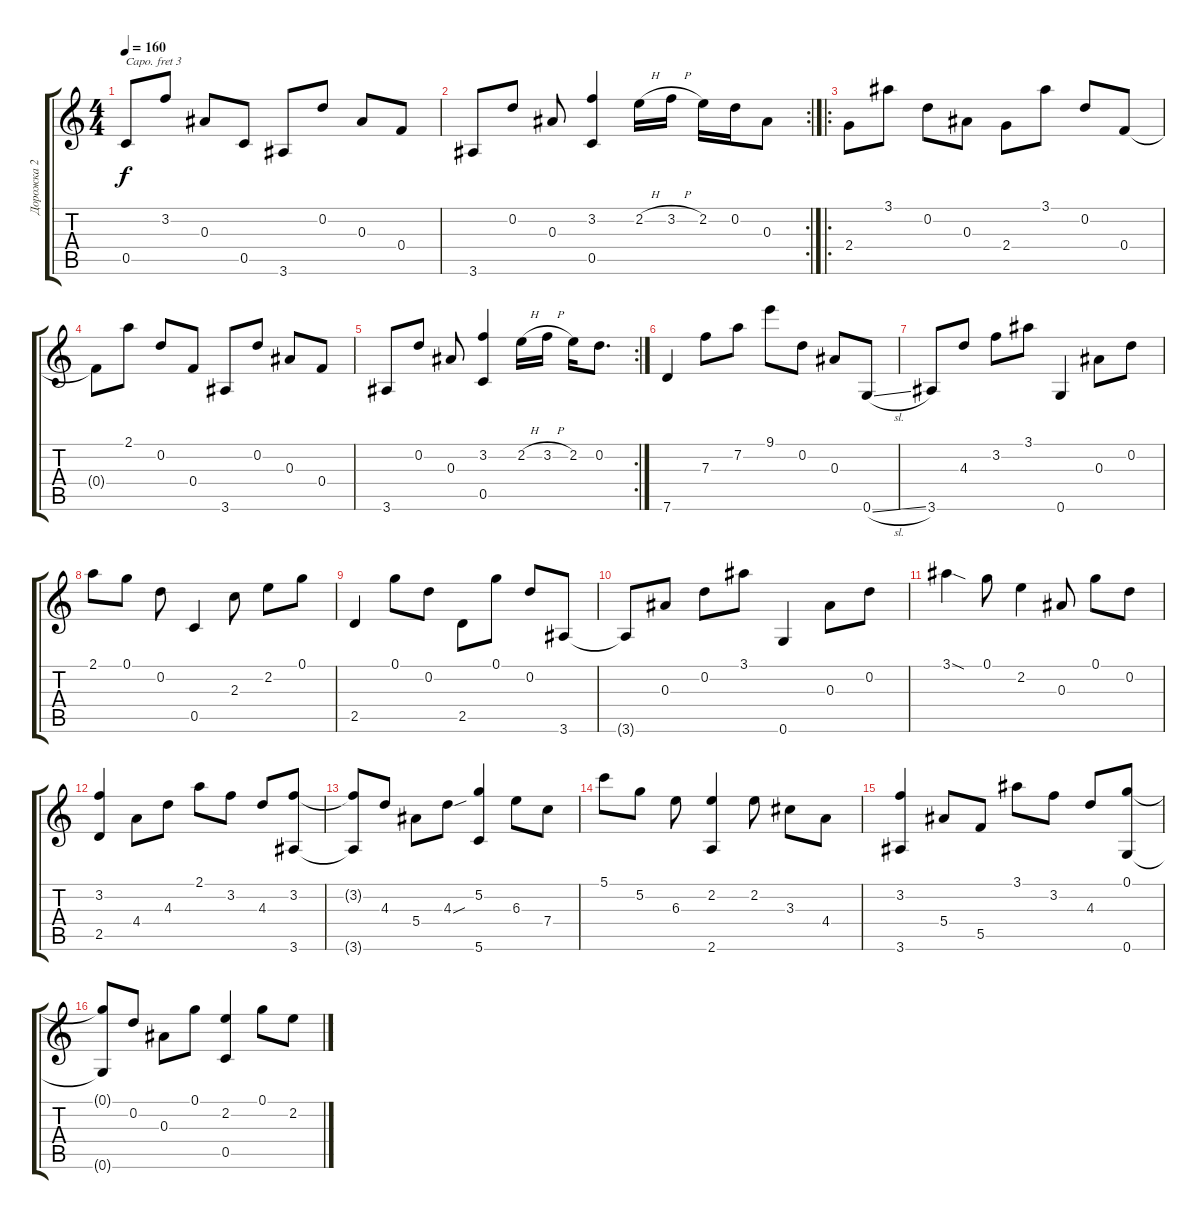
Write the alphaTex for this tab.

\track ("Дорожка 2" "Дорожка 2") {instrument acousticguitarsteel}
\staff {score tabs}
\capo 3
\tuning (E4 B3 G3 D3 A2 E2) {hide}
\ts (4 4)
\tempo 160
\clef g2
\ks c
0.5{t}.8{dy f} 3.2.8 0.3.8 0.5.8 3.6.8 0.2.8 0.3.8 0.4.8 |
\rc 2
3.6.8 0.2.8 0.3.8 (3.2 0.5).4 2.2{h}.16 3.2{h}.16 2.2.16 0.2.16 0.3.8 |
\ro
2.4.8 3.1.8 0.2.8 0.3.8 2.4.8 3.1.8 0.2.8 0.4.8 |
0.4{t}.8 2.1.8 0.2.8 0.4.8 3.6.8 0.2.8 0.3.8 0.4.8 |
\rc 2
3.6.8 0.2.8 0.3.8 (3.2 0.5).4 2.2{h}.16 3.2{h}.16 2.2.16 0.2.8{d} |
7.6.4 7.3.8 7.2.8 9.1.8 0.2.8 0.3.8 0.6{sl}.8 |
3.6.8 4.3.8 3.2.8 3.1.8 0.6.4 0.3.8 0.2.8 |
2.1.8 0.1.8 0.2.8 0.5.4 2.3.8 2.2.8 0.1.8 |
2.5.4 0.1.8 0.2.8 2.5.8 0.1.8 0.2.8 3.6.8 |
3.6{t}.8 0.3.8 0.2.8 3.1.8 0.6.4 0.3.8 0.2.8 |
3.1{sod}.4 0.1.8 2.2.4 0.3.8 0.1.8 0.2.8 |
(3.2 2.5).4 4.4.8 4.3.8 2.1.8 3.2.8 4.3.8 (3.2 3.6).8 |
(3.2{t} 3.6{t}).8 4.3.8 5.4.8 4.3{sou}.8 (5.2 5.6).4 6.3.8 7.4.8 |
5.1.8 5.2.8 6.3.8 (2.2 2.6).4 2.2.8 3.3.8 4.4.8 |
(3.2 3.6).4 5.4.8 5.5.8 3.1.8 3.2.8 4.3.8 (0.1 0.6).8 |
(0.1{t} 0.6{t}).8 0.2.8 0.3.8 0.1.8 (2.2 0.5).4 0.1.8 2.2.8
